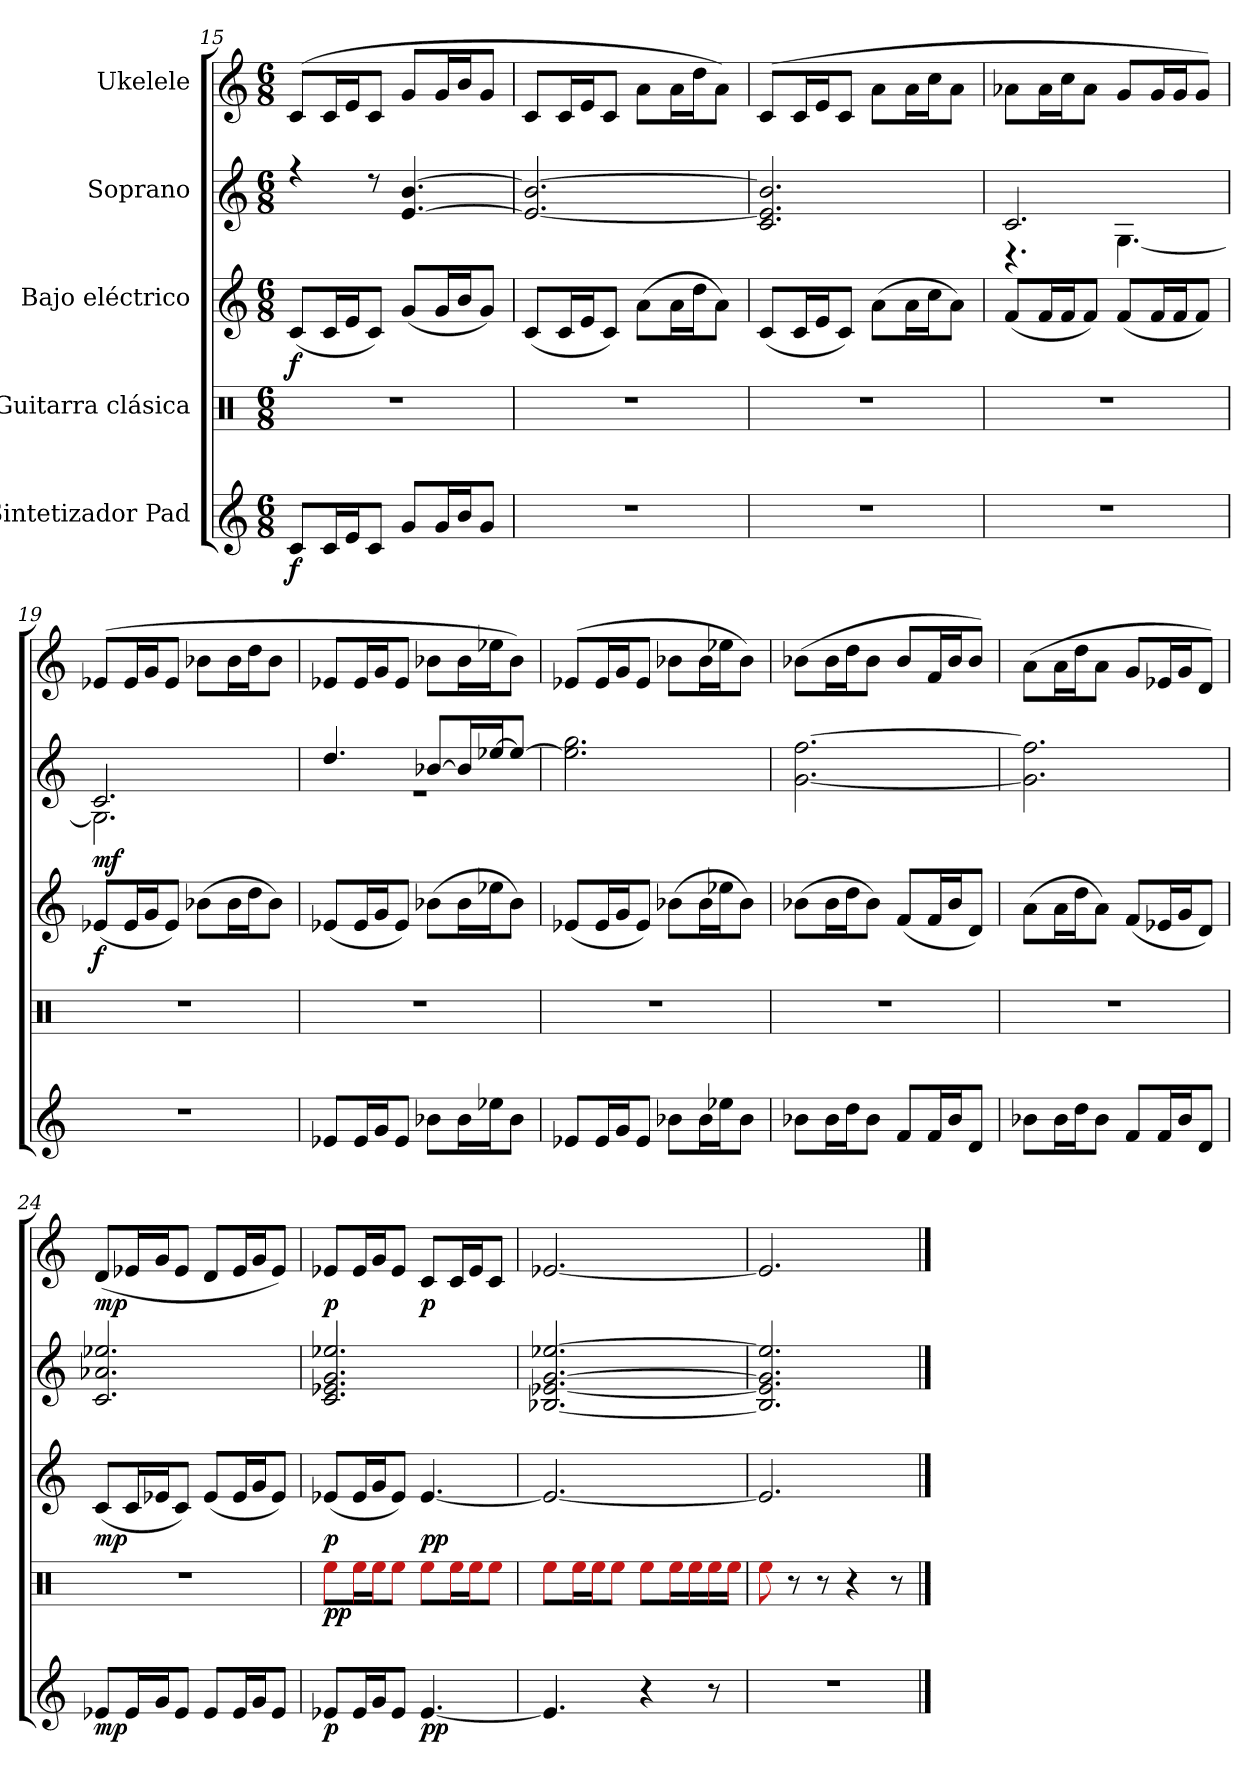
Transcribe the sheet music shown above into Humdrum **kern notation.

**kern	**dynam	**kern	**dynam	**kern	**dynam	**kern	**dynam	**kern	**dynam
*part5	*part5	*part4	*part4	*part3	*part3	*part2	*part2	*part1	*part1
*staff5	*staff5	*staff4	*staff4	*staff3	*staff3	*staff2	*staff2	*staff1	*staff1
*I"Sintetizador Pad	*	*I"Guitarra clásica	*	*I"Bajo eléctrico	*	*I"Soprano	*	*I"Ukelele	*
!!LO:LB:g=z
*clefG2	*	*clefX	*	*clefG2	*	*clefG2	*	*clefG2	*
*	*	*	*	*ITrd7c12	*	*	*	*	*
*k[]	*	*k[]	*	*k[]	*	*k[]	*	*k[]	*
*M6/8	*	*M6/8	*	*M6/8	*	*M6/8	*	*M6/8	*
=15	=15	=15	=15	=15	=15	=15	=15	=15	=15
*	*	*	*	*	*	*^	*	*	*
!	!LO:DY:b	!	!	!	!LO:DY:b	!	!	!	!	!
8c/L	f	2.r	.	(<8C/L	f	4r	2.ryy	.	(>8c/L	.
16c/L	.	.	.	16C/L	.	.	.	.	16c/L	.
16e/J	.	.	.	16E/J	.	.	.	.	16e/J	.
8c/J	.	.	.	8C/J)	.	8r	.	.	8c/J	.
8g/L	.	.	.	(<8G/L	.	[4.e/ [4.b/	.	.	8g/L	.
16g/L	.	.	.	16G/L	.	.	.	.	16g/L	.
16b/J	.	.	.	16B/J	.	.	.	.	16b/J	.
8g/J	.	.	.	8G/J)	.	.	.	.	8g/J	.
*	*	*	*	*	*	*v	*v	*	*	*
=16	=16	=16	=16	=16	=16	=16	=16	=16	=16
2.r	.	2.r	.	(<8C/L	.	2.e/_ 2.b/_	.	8c/L	.
.	.	.	.	16C/L	.	.	.	16c/L	.
.	.	.	.	16E/J	.	.	.	16e/J	.
.	.	.	.	8C/J)	.	.	.	8c/J	.
.	.	.	.	(>8A\L	.	.	.	8a\L	.
.	.	.	.	16A\L	.	.	.	16a\L	.
.	.	.	.	16d\J	.	.	.	16dd\J	.
.	.	.	.	8A\J)	.	.	.	8a\J)	.
=17	=17	=17	=17	=17	=17	=17	=17	=17	=17
2.r	.	2.r	.	(<8C/L	.	2.c/ 2.e/] 2.b/]	.	(>8c/L	.
.	.	.	.	16C/L	.	.	.	16c/L	.
.	.	.	.	16E/J	.	.	.	16e/J	.
.	.	.	.	8C/J)	.	.	.	8c/J	.
.	.	.	.	(>8A\L	.	.	.	8a\L	.
.	.	.	.	16A\L	.	.	.	16a\L	.
.	.	.	.	16c\J	.	.	.	16cc\J	.
.	.	.	.	8A\J)	.	.	.	8a\J	.
!!LO:PB:g=z
=18	=18	=18	=18	=18	=18	=18	=18	=18	=18
*	*	*	*	*	*	*^	*	*	*
2.r	.	2.r	.	(<8F/L	.	2.c/	4.r	.	8a-X\L	.
.	.	.	.	16F/L	.	.	.	.	16a-\L	.
.	.	.	.	16F/J	.	.	.	.	16cc\J	.
.	.	.	.	8F/J)	.	.	.	.	8a-\J	.
.	.	.	.	(<8F/L	.	.	[4.G\	.	8g/L	.
.	.	.	.	16F/L	.	.	.	.	16g/L	.
.	.	.	.	16F/J	.	.	.	.	16g/J	.
.	.	.	.	8F/J)	.	.	.	.	8g/J)	.
=19	=19	=19	=19	=19	=19	=19	=19	=19	=19	=19
!	!	!	!	!	!LO:DY:b	!	!	!LO:DY:b	!	!
2.r	.	2.r	.	(<8E-X/L	f	2.c/	2.G\]	mf	(>8e-X/L	.
.	.	.	.	16E-/L	.	.	.	.	16e-/L	.
.	.	.	.	16G/J	.	.	.	.	16g/J	.
.	.	.	.	8E-/J)	.	.	.	.	8e-/J	.
.	.	.	.	(>8B-X\L	.	.	.	.	8b-X\L	.
.	.	.	.	16B-\L	.	.	.	.	16b-\L	.
.	.	.	.	16d\J	.	.	.	.	16dd\J	.
.	.	.	.	8B-\J)	.	.	.	.	8b-\J	.
=20	=20	=20	=20	=20	=20	=20	=20	=20	=20	=20
8e-X/L	.	2.r	.	(<8E-X/L	.	4.dd/	2.r	.	8e-X/L	.
16e-/L	.	.	.	16E-/L	.	.	.	.	16e-/L	.
16g/J	.	.	.	16G/J	.	.	.	.	16g/J	.
8e-/J	.	.	.	8E-/J)	.	.	.	.	8e-/J	.
8b-X\L	.	.	.	(>8B-X\L	.	[8b-X/L	.	.	8b-X\L	.
16b-\L	.	.	.	16B-\L	.	16b-/L]	.	.	16b-\L	.
16ee-X\J	.	.	.	16e-X\J	.	[16ee-X/J	.	.	16ee-X\J	.
8b-\J	.	.	.	8B-\J)	.	8ee-/J_	.	.	8b-\J)	.
*	*	*	*	*	*	*v	*v	*	*	*
!!LO:LB:g=z
=21	=21	=21	=21	=21	=21	=21	=21	=21	=21
8e-X/L	.	2.r	.	(<8E-X/L	.	2.ee-\] 2.gg\	.	(>8e-X/L	.
16e-/L	.	.	.	16E-/L	.	.	.	16e-/L	.
16g/J	.	.	.	16G/J	.	.	.	16g/J	.
8e-/J	.	.	.	8E-/J)	.	.	.	8e-/J	.
8b-X\L	.	.	.	(>8B-X\L	.	.	.	8b-X\L	.
16b-\L	.	.	.	16B-\L	.	.	.	16b-\L	.
16ee-X\J	.	.	.	16e-X\J	.	.	.	16ee-X\J	.
8b-\J	.	.	.	8B-\J)	.	.	.	8b-\J)	.
=22	=22	=22	=22	=22	=22	=22	=22	=22	=22
8b-X\L	.	2.r	.	(>8B-X\L	.	[2.g\ [2.ff\	.	(>8b-X\L	.
16b-\L	.	.	.	16B-\L	.	.	.	16b-\L	.
16dd\J	.	.	.	16d\J	.	.	.	16dd\J	.
8b-\J	.	.	.	8B-\J)	.	.	.	8b-\J	.
8f/L	.	.	.	(<8F/L	.	.	.	8b-/L	.
16f/L	.	.	.	16F/L	.	.	.	16f/L	.
16b-/J	.	.	.	16B-/J	.	.	.	16b-/J	.
8d/J	.	.	.	8D/J)	.	.	.	8b-/J)	.
=23	=23	=23	=23	=23	=23	=23	=23	=23	=23
8b-X\L	.	2.r	.	(>8A\L	.	2.g\] 2.ff\]	.	(>8a\L	.
16b-\L	.	.	.	16A\L	.	.	.	16a\L	.
16dd\J	.	.	.	16d\J	.	.	.	16dd\J	.
8b-\J	.	.	.	8A\J)	.	.	.	8a\J	.
8f/L	.	.	.	(<8F/L	.	.	.	8g/L	.
16f/L	.	.	.	16E-X/L	.	.	.	16e-X/L	.
16b-/J	.	.	.	16G/J	.	.	.	16g/J	.
8d/J	.	.	.	8D/J)	.	.	.	8d/J)	.
!!LO:LB:g=z
=24	=24	=24	=24	=24	=24	=24	=24	=24	=24
!	!LO:DY:b	!	!	!	!LO:DY:b	!	!	!	!LO:DY:b
8e-X/L	mp	2.r	.	(<8C/L	mp	2.c/ 2.a-X/ 2.ee-X/	.	(<8d/L	mp
16e-/L	.	.	.	16C/L	.	.	.	16e-X/L	.
16g/J	.	.	.	16E-X/J	.	.	.	16g/J	.
8e-/J	.	.	.	8C/J)	.	.	.	8e-/J	.
8e-/L	.	.	.	(<8E-/L	.	.	.	8d/L	.
16e-/L	.	.	.	16E-/L	.	.	.	16e-/L	.
16g/J	.	.	.	16G/J	.	.	.	16g/J	.
8e-/J	.	.	.	8E-/J)	.	.	.	8e-/J)	.
=25	=25	=25	=25	=25	=25	=25	=25	=25	=25
!	!LO:DY:b	!	!LO:DY:b	!	!LO:DY:b	!	!	!	!LO:DY:b
8e-X/L	p	8ee-X\L	pp	(<8E-X/L	p	2.c/ 2.e-X/ 2.g/ 2.ee-X/	.	8e-X/L	p
16e-/L	.	16ee\L	.	16E-/L	.	.	.	16e-/L	.
16g/J	.	16ee\J	.	16G/J	.	.	.	16g/J	.
8e-/J	.	8ee\J	.	8E-/J)	.	.	.	8e-/J	.
!	!LO:DY:b	!	!	!	!LO:DY:b	!	!	!	!LO:DY:b
[4.e-/	pp	8ee-X\L	.	[4.E-/	pp	.	.	8c/L	p
.	.	16ee\L	.	.	.	.	.	16c/L	.
.	.	16ee\J	.	.	.	.	.	16e-/J	.
.	.	8ee\J	.	.	.	.	.	8c/J	.
=26	=26	=26	=26	=26	=26	=26	=26	=26	=26
4.e-/]	.	8ee-X\L	.	2.E-/_	.	[2.B-X/ [2.e-X/ [2.g/ [2.ee-X/	.	[2.e-X/	.
.	.	16ee\L	.	.	.	.	.	.	.
.	.	16ee\J	.	.	.	.	.	.	.
.	.	8ee\J	.	.	.	.	.	.	.
4r	.	8ee-X\L	.	.	.	.	.	.	.
.	.	16ee\L	.	.	.	.	.	.	.
.	.	16ee\	.	.	.	.	.	.	.
8r	.	16ee\	.	.	.	.	.	.	.
.	.	16ee\JJ	.	.	.	.	.	.	.
=27	=27	=27	=27	=27	=27	=27	=27	=27	=27
2.r	.	8ee-X\	.	2.E-/]	.	2.B-/] 2.e-/] 2.g/] 2.ee-/]	.	2.e-/]	.
.	.	8r	.	.	.	.	.	.	.
.	.	8r	.	.	.	.	.	.	.
.	.	4r	.	.	.	.	.	.	.
.	.	8r	.	.	.	.	.	.	.
==	==	==	==	==	==	==	==	==	==
*-	*-	*-	*-	*-	*-	*-	*-	*-	*-
